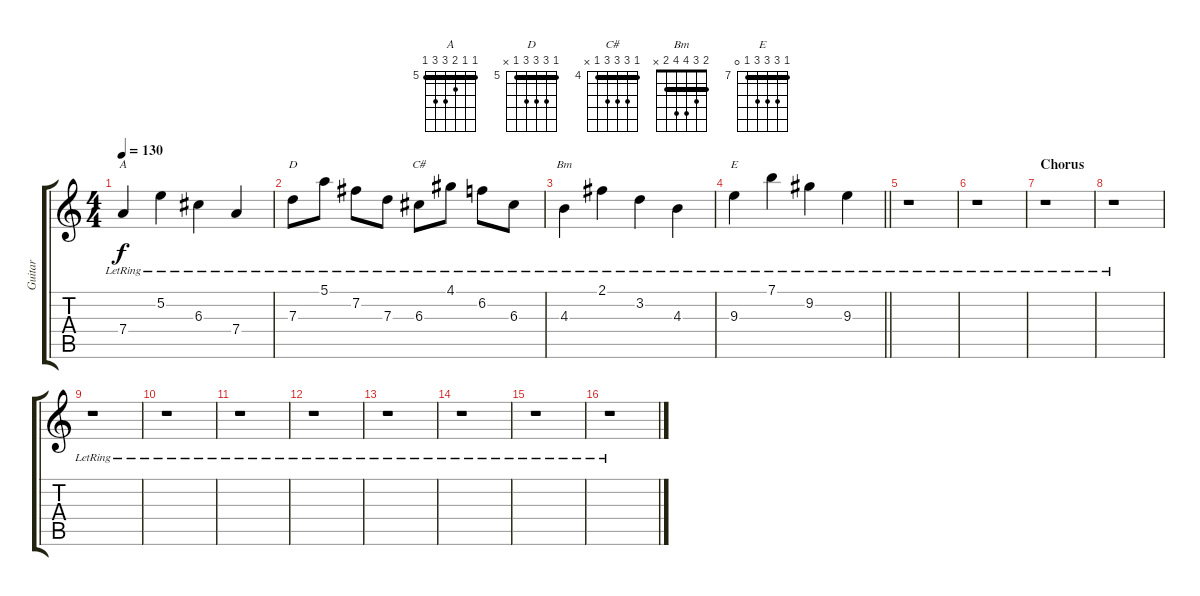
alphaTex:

\track ("Guitar" "Guitar") {instrument electricguitarclean}
\staff {score tabs}
\tuning (E4 B3 G3 D3 A2 E2) {hide}
\chord ("A" 5 5 6 7 7 5) {firstfret 5 barre 5}
\chord ("D" 5 7 7 7 5 x) {firstfret 5 barre 5}
\chord ("C#" 4 6 6 6 4 x) {firstfret 4 barre 4}
\chord ("Bm" 2 3 4 4 2 x) {barre 2}
\chord ("E" 7 9 9 9 7 0) {firstfret 7 barre 7}
\ts (4 4)
\tempo 130
\clef g2
\ks c
7.4{lr}.4{ch "A" dy f} 5.2{lr}.4 6.3{lr}.4 7.4{lr}.4 |
7.3{lr}.8{ch "D"} 5.1{lr}.8 7.2{lr}.8 7.3{lr}.8 6.3{lr}.8{ch "C#"} 4.1{lr}.8 6.2{lr}.8 6.3{lr}.8 |
4.3{lr}.4{ch "Bm"} 2.1{lr}.4 3.2{lr}.4 4.3{lr}.4 |
\barLineRight lightlight
9.3{lr}.4{ch "E"} 7.1{lr}.4 9.2{lr}.4 9.3{lr}.4 |
r.1 |
r.1 |
\section ("" "Chorus")
r.1 |
r.1 |
r.1 |
r.1 |
r.1 |
r.1 |
r.1 |
r.1 |
r.1 |
r.1
